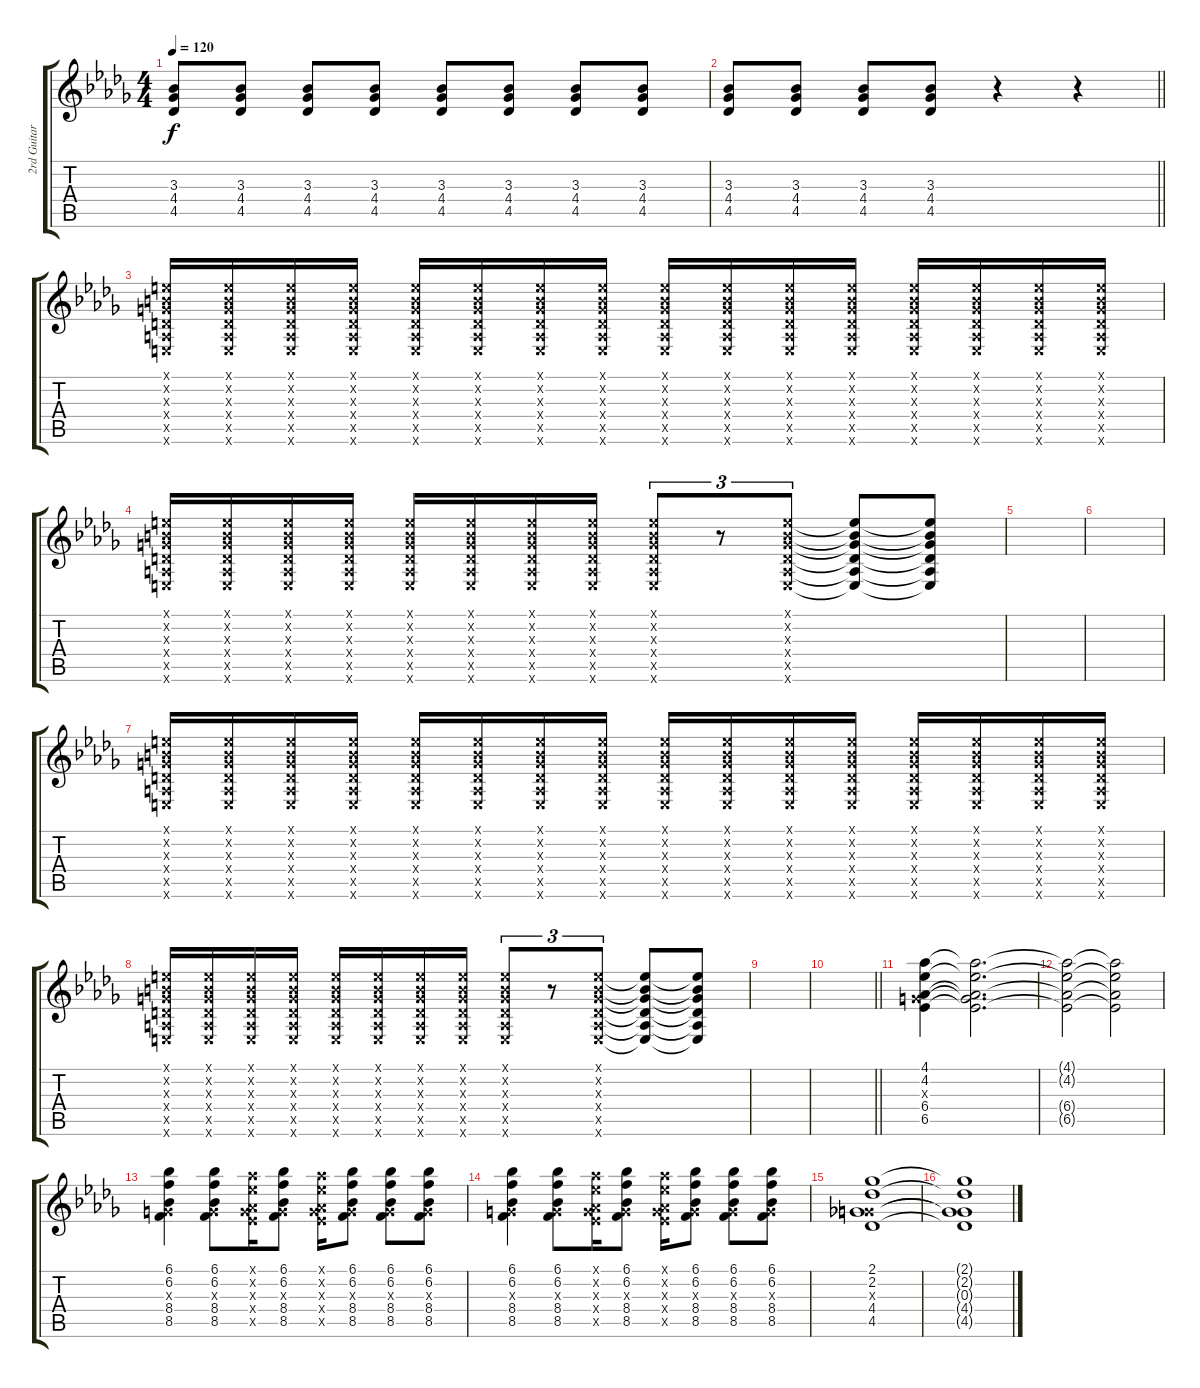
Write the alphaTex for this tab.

\track ("2rd Guitar" "2rd Guitar") {instrument distortionguitar}
\staff {score tabs}
\tuning (E4 B3 G3 D3 A2 E2) {hide}
\ts (4 4)
\tempo 120
\clef g2
\ks db
(3.3 4.4 4.5).8{dy f} (3.3 4.4 4.5).8 (3.3 4.4 4.5).8 (3.3 4.4 4.5).8 (3.3 4.4 4.5).8 (3.3 4.4 4.5).8 (3.3 4.4 4.5).8 (3.3 4.4 4.5).8 |
\barLineRight lightlight
(3.3 4.4 4.5).8 (3.3 4.4 4.5).8 (3.3 4.4 4.5).8 (3.3 4.4 4.5).8 r.4 r.4 |
(0.1{x} 0.2{x} 0.3{x} 0.4{x} 0.5{x} 0.6{x}).16 (0.1{x} 0.2{x} 0.3{x} 0.4{x} 0.5{x} 0.6{x}).16 (0.1{x} 0.2{x} 0.3{x} 0.4{x} 0.5{x} 0.6{x}).16 (0.1{x} 0.2{x} 0.3{x} 0.4{x} 0.5{x} 0.6{x}).16 (0.1{x} 0.2{x} 0.3{x} 0.4{x} 0.5{x} 0.6{x}).16 (0.1{x} 0.2{x} 0.3{x} 0.4{x} 0.5{x} 0.6{x}).16 (0.1{x} 0.2{x} 0.3{x} 0.4{x} 0.5{x} 0.6{x}).16 (0.1{x} 0.2{x} 0.3{x} 0.4{x} 0.5{x} 0.6{x}).16 (0.1{x} 0.2{x} 0.3{x} 0.4{x} 0.5{x} 0.6{x}).16 (0.1{x} 0.2{x} 0.3{x} 0.4{x} 0.5{x} 0.6{x}).16 (0.1{x} 0.2{x} 0.3{x} 0.4{x} 0.5{x} 0.6{x}).16 (0.1{x} 0.2{x} 0.3{x} 0.4{x} 0.5{x} 0.6{x}).16 (0.1{x} 0.2{x} 0.3{x} 0.4{x} 0.5{x} 0.6{x}).16 (0.1{x} 0.2{x} 0.3{x} 0.4{x} 0.5{x} 0.6{x}).16 (0.1{x} 0.2{x} 0.3{x} 0.4{x} 0.5{x} 0.6{x}).16 (0.1{x} 0.2{x} 0.3{x} 0.4{x} 0.5{x} 0.6{x}).16 |
(0.1{x} 0.2{x} 0.3{x} 0.4{x} 0.5{x} 0.6{x}).16 (0.1{x} 0.2{x} 0.3{x} 0.4{x} 0.5{x} 0.6{x}).16 (0.1{x} 0.2{x} 0.3{x} 0.4{x} 0.5{x} 0.6{x}).16 (0.1{x} 0.2{x} 0.3{x} 0.4{x} 0.5{x} 0.6{x}).16 (0.1{x} 0.2{x} 0.3{x} 0.4{x} 0.5{x} 0.6{x}).16 (0.1{x} 0.2{x} 0.3{x} 0.4{x} 0.5{x} 0.6{x}).16 (0.1{x} 0.2{x} 0.3{x} 0.4{x} 0.5{x} 0.6{x}).16 (0.1{x} 0.2{x} 0.3{x} 0.4{x} 0.5{x} 0.6{x}).16 (0.1{x} 0.2{x} 0.3{x} 0.4{x} 0.5{x} 0.6{x}).8{tu (3 2)} r.8{tu (3 2)} (0.1{x} 0.2{x} 0.3{x} 0.4{x} 0.5{x} 0.6{x}).8{tu (3 2) txt ""} (0.1{t} 0.2{t} 0.3{t} 0.4{t} 0.5{t} 0.6{t}).8 (0.1{t} 0.2{t} 0.3{t} 0.4{t} 0.5{t} 0.6{t}).8 |
|
|
(0.1{x} 0.2{x} 0.3{x} 0.4{x} 0.5{x} 0.6{x}).16 (0.1{x} 0.2{x} 0.3{x} 0.4{x} 0.5{x} 0.6{x}).16 (0.1{x} 0.2{x} 0.3{x} 0.4{x} 0.5{x} 0.6{x}).16 (0.1{x} 0.2{x} 0.3{x} 0.4{x} 0.5{x} 0.6{x}).16 (0.1{x} 0.2{x} 0.3{x} 0.4{x} 0.5{x} 0.6{x}).16 (0.1{x} 0.2{x} 0.3{x} 0.4{x} 0.5{x} 0.6{x}).16 (0.1{x} 0.2{x} 0.3{x} 0.4{x} 0.5{x} 0.6{x}).16 (0.1{x} 0.2{x} 0.3{x} 0.4{x} 0.5{x} 0.6{x}).16 (0.1{x} 0.2{x} 0.3{x} 0.4{x} 0.5{x} 0.6{x}).16 (0.1{x} 0.2{x} 0.3{x} 0.4{x} 0.5{x} 0.6{x}).16 (0.1{x} 0.2{x} 0.3{x} 0.4{x} 0.5{x} 0.6{x}).16 (0.1{x} 0.2{x} 0.3{x} 0.4{x} 0.5{x} 0.6{x}).16 (0.1{x} 0.2{x} 0.3{x} 0.4{x} 0.5{x} 0.6{x}).16 (0.1{x} 0.2{x} 0.3{x} 0.4{x} 0.5{x} 0.6{x}).16 (0.1{x} 0.2{x} 0.3{x} 0.4{x} 0.5{x} 0.6{x}).16 (0.1{x} 0.2{x} 0.3{x} 0.4{x} 0.5{x} 0.6{x}).16 |
(0.1{x} 0.2{x} 0.3{x} 0.4{x} 0.5{x} 0.6{x}).16 (0.1{x} 0.2{x} 0.3{x} 0.4{x} 0.5{x} 0.6{x}).16 (0.1{x} 0.2{x} 0.3{x} 0.4{x} 0.5{x} 0.6{x}).16 (0.1{x} 0.2{x} 0.3{x} 0.4{x} 0.5{x} 0.6{x}).16 (0.1{x} 0.2{x} 0.3{x} 0.4{x} 0.5{x} 0.6{x}).16 (0.1{x} 0.2{x} 0.3{x} 0.4{x} 0.5{x} 0.6{x}).16 (0.1{x} 0.2{x} 0.3{x} 0.4{x} 0.5{x} 0.6{x}).16 (0.1{x} 0.2{x} 0.3{x} 0.4{x} 0.5{x} 0.6{x}).16 (0.1{x} 0.2{x} 0.3{x} 0.4{x} 0.5{x} 0.6{x}).8{tu (3 2)} r.8{tu (3 2)} (0.1{x} 0.2{x} 0.3{x} 0.4{x} 0.5{x} 0.6{x}).8{tu (3 2)} (0.1{t} 0.2{t} 0.3{t} 0.4{t} 0.5{t} 0.6{t}).8 (0.1{t} 0.2{t} 0.3{t} 0.4{t} 0.5{t} 0.6{t}).8 |
|
\barLineRight lightlight
|
(4.1 4.2 0.3{x} 6.4 6.5).4{volume 11} (4.1{t} 4.2{t} 0.3{t} 6.4{t} 6.5{t}).2{d} |
(4.1{t} 4.2{t} 6.4{t} 6.5{t}).2 (4.1{t} 4.2{t} 6.4{t} 6.5{t}).2 |
(6.1 6.2 0.3{x} 8.4 8.5).4 (6.1 6.2 0.3{x} 8.4 8.5).8 (4.1{x} 4.2{x} 0.3{x} 6.4{x} 6.5{x}).16 (6.1 6.2 0.3{x} 8.4 8.5).8 (4.1{x} 4.2{x} 0.3{x} 6.4{x} 6.5{x}).16 (6.1 6.2 0.3{x} 8.4 8.5).8 (6.1 6.2 0.3{x} 8.4 8.5).8 (6.1 6.2 0.3{x} 8.4 8.5).8 |
(6.1 6.2 0.3{x} 8.4 8.5).4 (6.1 6.2 0.3{x} 8.4 8.5).8 (4.1{x} 4.2{x} 0.3{x} 6.4{x} 6.5{x}).16 (6.1 6.2 0.3{x} 8.4 8.5).8 (4.1{x} 4.2{x} 0.3{x} 6.4{x} 6.5{x}).16 (6.1 6.2 0.3{x} 8.4 8.5).8 (6.1 6.2 0.3{x} 8.4 8.5).8 (6.1 6.2 0.3{x} 8.4 8.5).8 |
(2.1 2.2 0.3{x} 4.4 4.5).1 |
(2.1{t} 2.2{t} 0.3{t} 4.4{t} 4.5{t}).1
